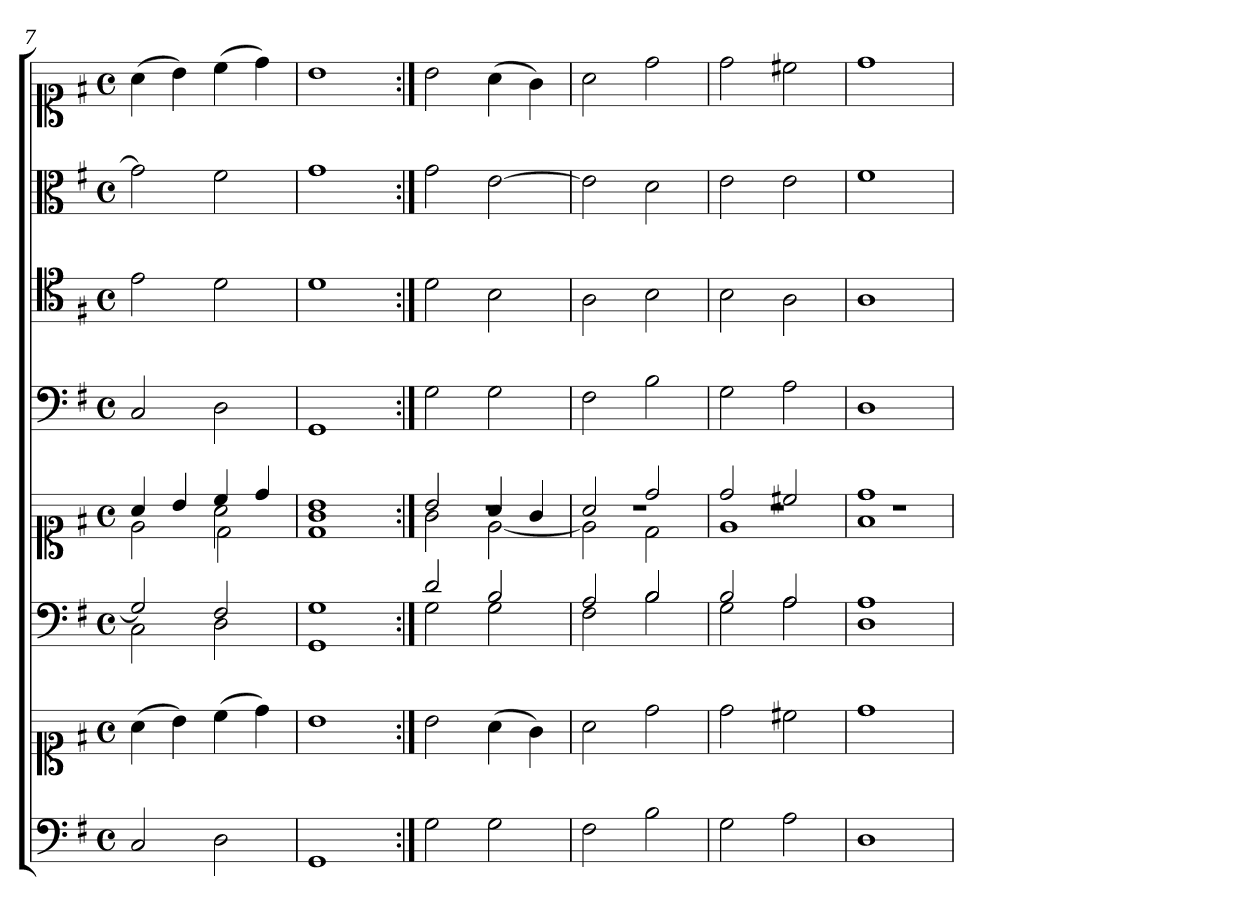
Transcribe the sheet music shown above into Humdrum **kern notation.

**kern	**kern	**kern	**kern	**kern	**kern	**kern	**kern
*part6	*part6	*part5	*part5	*part4	*part3	*part2	*part1
*staff8	*staff7	*staff6	*staff5	*staff4	*staff3	*staff2	*staff1
*clefF4	*clefC1	*clefF4	*clefC1	*clefF4	*clefC4	*clefC3	*clefC1
*k[f#]	*k[f#]	*k[f#]	*k[f#]	*k[f#]	*k[f#]	*k[f#]	*k[f#]
*G:	*G:	*G:	*G:	*G:	*G:	*G:	*G:
*M4/4	*M4/4	*M4/4	*M4/4	*M4/4	*M4/4	*M4/4	*M4/4
*met(c)	*met(c)	*met(c)	*met(c)	*met(c)	*met(c)	*met(c)	*met(c)
=7	=7	=7	=7	=7	=7	=7	=7
*	*	*^	*^	*	*	*	*
*	*	*	*	*	*^	*	*	*	*
2C	(4a	2G]	2C	4a	2e	2ryy	2C	2e	2g]	(4a
.	4b)	.	.	4b	.	.	.	.	.	4b)
2D	(4cc	2F#	2D	4cc	2a	2d\	2D	2d	2f#	(4cc
.	4dd)	.	.	4dd	.	.	.	.	.	4dd)
=8	=8	=8	=8	=8	=8	=8	=8	=8	=8	=8
1GG	1b	1G	1GG	1b	1g	1d\	1GG	1d	1g	1b
=9:|!	=9:|!	=9:|!	=9:|!	=9:|!	=9:|!	=9:|!	=9:|!	=9:|!	=9:|!	=9:|!
2G	2b	2d	2G	2b	2g	1r	2G	2d	2g	2b
2G	(4a	2B	2G	4a	[2e	.	2G	2B	[2e	(4a
.	4g)	.	.	4g	.	.	.	.	.	4g)
=10	=10	=10	=10	=10	=10	=10	=10	=10	=10	=10
2F#	2a	2A	2F#	2a	2e]	1r	2F#	2A	2e]	2a
2B	2dd	2B	2B	2dd	2d	.	2B	2B	2d	2dd
=11	=11	=11	=11	=11	=11	=11	=11	=11	=11	=11
2G	2dd	2B	2G	2dd	1e	1r	2G	2B	2e	2dd
2A	2cc#X	2A	2A	2cc#X	.	.	2A	2A	2e	2cc#X
=12	=12	=12	=12	=12	=12	=12	=12	=12	=12	=12
1D	1dd	1A	1D	1dd	1f#	1r	1D	1A	1f#	1dd
*	*	*v	*v	*	*	*	*	*	*	*
*	*	*	*v	*v	*v	*	*	*	*
=	=	=	=	=	=	=	=
*-	*-	*-	*-	*-	*-	*-	*-
